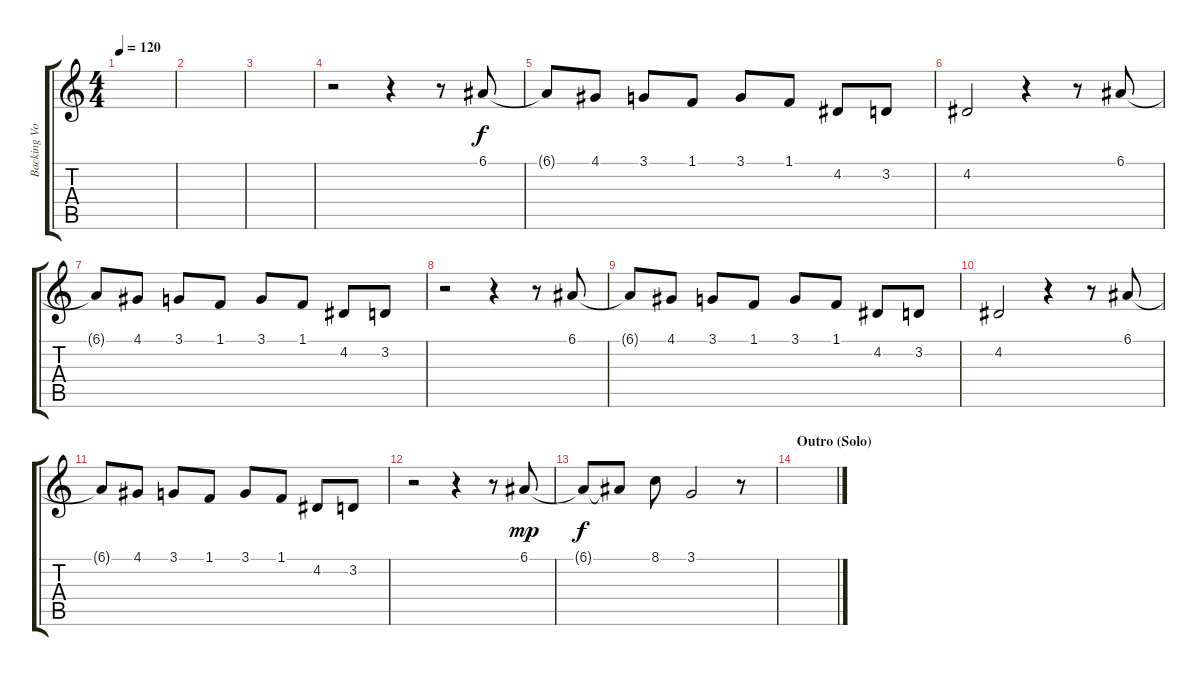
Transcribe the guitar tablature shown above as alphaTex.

\track ("Backing Vocals - John Frusciante" "Backing Vo") {instrument oboe}
\staff {score tabs}
\tuning (E4 B3 G3 D3 A2 E2) {hide}
\ts (4 4)
\tempo 120
\clef g2
\ks c
|
|
|
r.2 r.4 r.8 6.1.8 |
6.1{t}.8 4.1.8 3.1.8 1.1.8 3.1.8 1.1.8 4.2.8 3.2.8 |
4.2.2 r.4 r.8 6.1.8 |
6.1{t}.8 4.1.8 3.1.8 1.1.8 3.1.8 1.1.8 4.2.8 3.2.8 |
r.2 r.4 r.8 6.1.8 |
6.1{t}.8 4.1.8 3.1.8 1.1.8 3.1.8 1.1.8 4.2.8 3.2.8 |
4.2.2 r.4 r.8 6.1.8 |
6.1{t}.8 4.1.8 3.1.8 1.1.8 3.1.8 1.1.8 4.2.8 3.2.8 |
r.2 r.4 r.8 6.1.8{dy mp} |
6.1{t}.8{dy f} 6.1{t}.8 8.1.8 3.1.2 r.8 |
\section ("" "Outro (Solo)")
